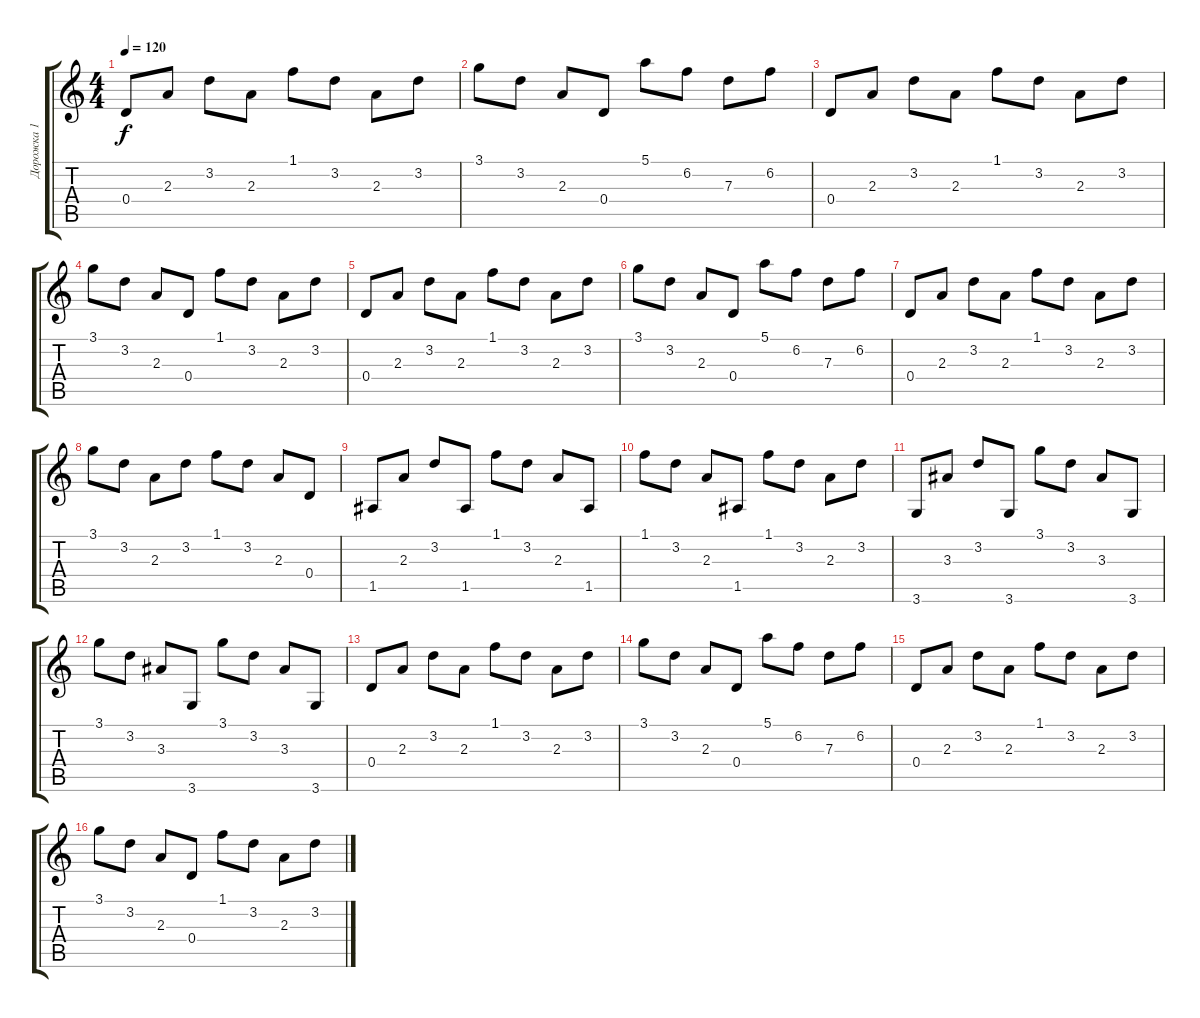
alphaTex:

\track ("Дорожка 1" "Дорожка 1") {instrument acousticguitarsteel}
\staff {score tabs}
\tuning (E4 B3 G3 D3 A2 E2) {hide}
\ts (4 4)
\tempo 120
\clef g2
\ks c
0.4.8{dy f} 2.3.8 3.2.8 2.3.8 1.1.8 3.2.8 2.3.8 3.2.8 |
3.1.8 3.2.8 2.3.8 0.4.8 5.1.8 6.2.8 7.3.8 6.2.8 |
0.4.8 2.3.8 3.2.8 2.3.8 1.1.8 3.2.8 2.3.8 3.2.8 |
3.1.8 3.2.8 2.3.8 0.4.8 1.1.8 3.2.8 2.3.8 3.2.8 |
0.4.8 2.3.8 3.2.8 2.3.8 1.1.8 3.2.8 2.3.8 3.2.8 |
3.1.8 3.2.8 2.3.8 0.4.8 5.1.8 6.2.8 7.3.8 6.2.8 |
0.4.8 2.3.8 3.2.8 2.3.8 1.1.8 3.2.8 2.3.8 3.2.8 |
3.1.8 3.2.8 2.3.8 3.2.8 1.1.8 3.2.8 2.3.8 0.4.8 |
1.5.8 2.3.8 3.2.8 1.5.8 1.1.8 3.2.8 2.3.8 1.5.8 |
1.1.8 3.2.8 2.3.8 1.5.8 1.1.8 3.2.8 2.3.8 3.2.8 |
3.6.8 3.3.8 3.2.8 3.6.8 3.1.8 3.2.8 3.3.8 3.6.8 |
3.1.8 3.2.8 3.3.8 3.6.8 3.1.8 3.2.8 3.3.8 3.6.8 |
0.4.8 2.3.8 3.2.8 2.3.8 1.1.8 3.2.8 2.3.8 3.2.8 |
3.1.8 3.2.8 2.3.8 0.4.8 5.1.8 6.2.8 7.3.8 6.2.8 |
0.4.8 2.3.8 3.2.8 2.3.8 1.1.8 3.2.8 2.3.8 3.2.8 |
3.1.8 3.2.8 2.3.8 0.4.8 1.1.8 3.2.8 2.3.8 3.2.8
